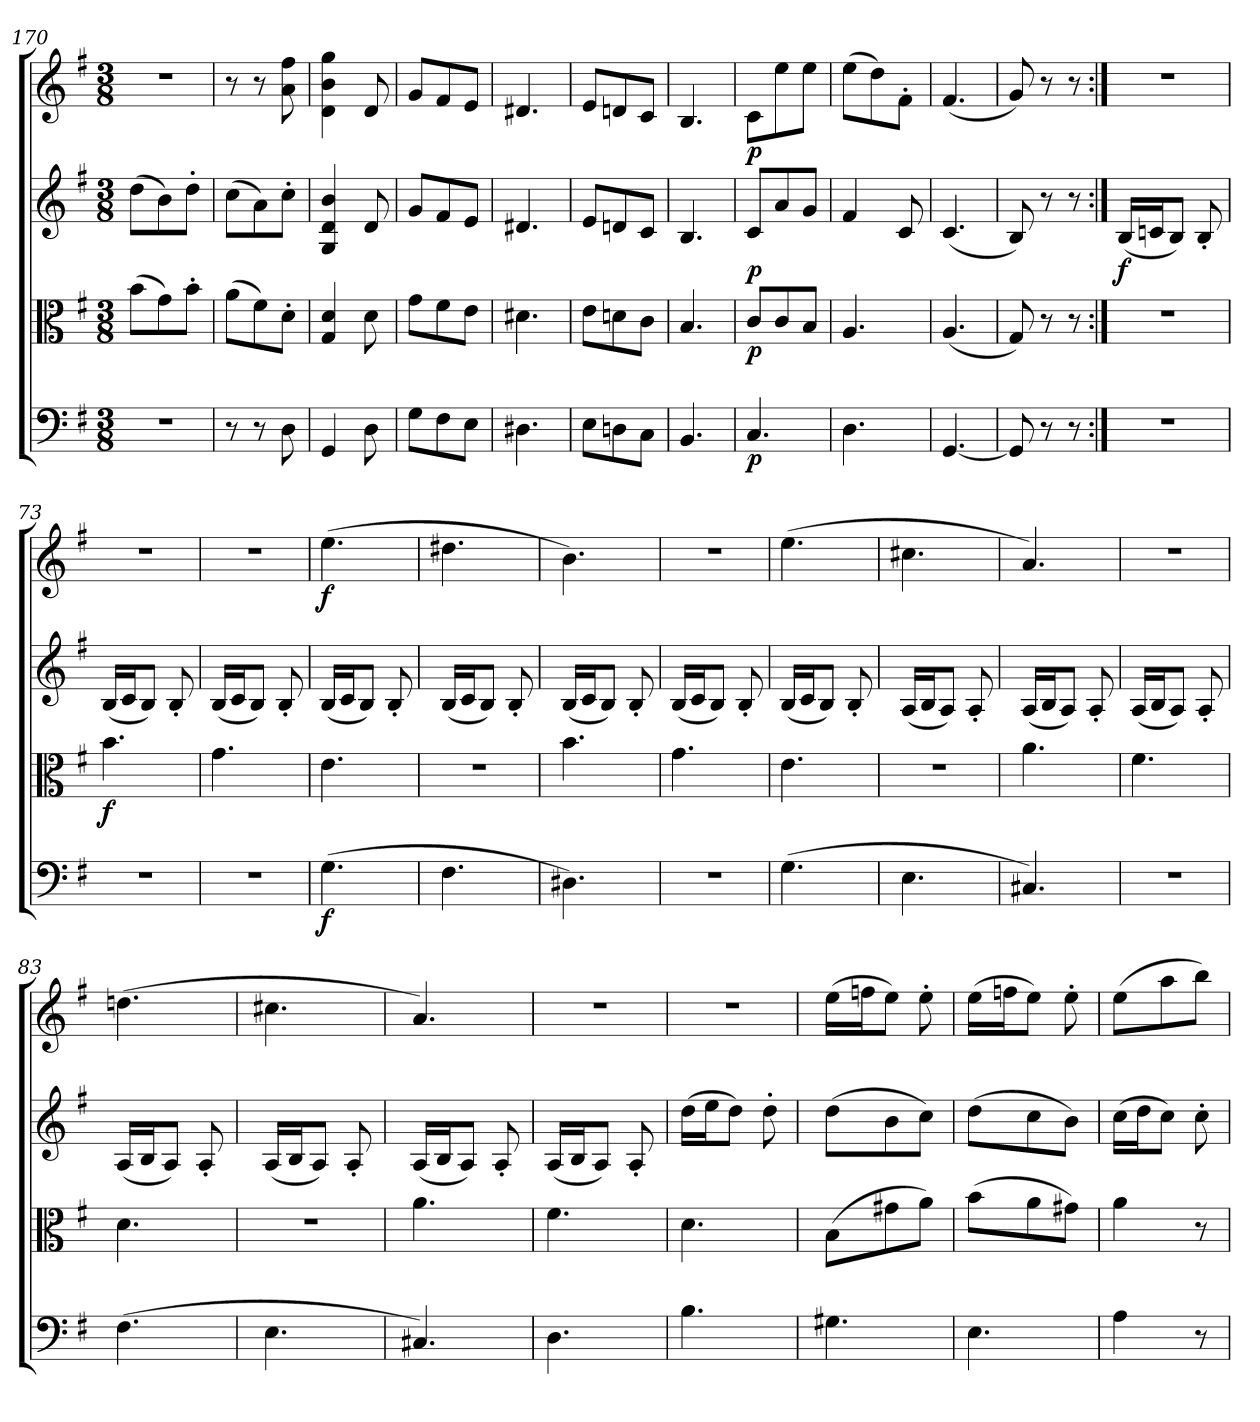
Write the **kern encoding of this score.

**kern	**dynam	**kern	**dynam	**kern	**dynam	**kern	**dynam
*part4	*part4	*part3	*part3	*part2	*part2	*part1	*part1
*staff4	*staff4	*staff3	*staff3	*staff2	*staff2	*staff1	*staff1
*clefF4	*	*clefC3	*	*clefG2	*	*clefG2	*
*k[f#]	*	*k[f#]	*	*k[f#]	*	*k[f#]	*
*G:	*	*G:	*	*G:	*	*G:	*
*M3/8	*	*M3/8	*	*M3/8	*	*M3/8	*
=170	=170	=170	=170	=170	=170	=170	=170
4.r	.	(8b\L	.	(8dd\L	.	4.r	.
.	.	8g\)	.	8b\)	.	.	.
.	.	8b'\J	.	8dd'\J	.	.	.
=171	=171	=171	=171	=171	=171	=171	=171
8r	.	(8a\L	.	(8cc\L	.	8r	.
8r	.	8f#\)	.	8a\)	.	8r	.
8D\	.	8d'\J	.	8cc'\J	.	8a\ 8ff#\	.
=172	=172	=172	=172	=172	=172	=172	=172
4GG/	.	4G/ 4d/	.	4G/ 4d/ 4b/	.	4d\ 4b\ 4gg\	.
8D\	.	8d\	.	8d/	.	8d/	.
=173	=173	=173	=173	=173	=173	=173	=173
8G\L	.	8g\L	.	8g/L	.	8g/L	.
8F#\	.	8f#\	.	8f#/	.	8f#/	.
8E\J	.	8e\J	.	8e/J	.	8e/J	.
=174	=174	=174	=174	=174	=174	=174	=174
4.D#X\	.	4.d#X\	.	4.d#X/	.	4.d#X/	.
=175	=175	=175	=175	=175	=175	=175	=175
8E\L	.	8e\L	.	8e/L	.	8e/L	.
8Dn\	.	8dn\	.	8dn/	.	8dn/	.
8C\J	.	8c\J	.	8c/J	.	8c/J	.
=176	=176	=176	=176	=176	=176	=176	=176
4.BB/	.	4.B/	.	4.B/	.	4.B/	.
=177	=177	=177	=177	=177	=177	=177	=177
4.C/	p	8c/L	p	8c/L	p	8c\L	p
.	.	8c/	.	8a/	.	8ee\	.
.	.	8B/J	.	8g/J	.	8ee\J	.
=178	=178	=178	=178	=178	=178	=178	=178
4.D\	.	4.A/	.	4f#/	.	(8ee\L	.
.	.	.	.	.	.	8dd\)	.
.	.	.	.	8c/	.	8f#'\J	.
=179	=179	=179	=179	=179	=179	=179	=179
[4.GG/	.	(4.A/	.	(4.c/	.	(4.f#/	.
=180	=180	=180	=180	=180	=180	=180	=180
8GG/]	.	8G/)	.	8B/)	.	8g/)	.
8r	.	8r	.	8r	.	8r	.
8r	.	8r	.	8r	.	8r	.
=:|!	=:|!	=:|!	=:|!	=:|!	=:|!	=:|!	=:|!
4.r	.	4.r	.	(16B/LL	f	4.r	.
.	.	.	.	16cn/J	.	.	.
.	.	.	.	8B/J)	.	.	.
.	.	.	.	8B'/	.	.	.
=73	=73	=73	=73	=73	=73	=73	=73
4.r	.	4.b\	f	(16B/LL	.	4.r	.
.	.	.	.	16c/J	.	.	.
.	.	.	.	8B/J)	.	.	.
.	.	.	.	8B'/	.	.	.
=74	=74	=74	=74	=74	=74	=74	=74
4.r	.	4.g\	.	(16B/LL	.	4.r	.
.	.	.	.	16c/J	.	.	.
.	.	.	.	8B/J)	.	.	.
.	.	.	.	8B'/	.	.	.
=75	=75	=75	=75	=75	=75	=75	=75
(4.G\	f	4.e\	.	(16B/LL	.	(4.ee\	f
.	.	.	.	16c/J	.	.	.
.	.	.	.	8B/J)	.	.	.
.	.	.	.	8B'/	.	.	.
=76	=76	=76	=76	=76	=76	=76	=76
4.F#\	.	4.r	.	(16B/LL	.	4.dd#X\	.
.	.	.	.	16c/J	.	.	.
.	.	.	.	8B/J)	.	.	.
.	.	.	.	8B'/	.	.	.
=77	=77	=77	=77	=77	=77	=77	=77
4.D#X\)	.	4.b\	.	(16B/LL	.	4.b\)	.
.	.	.	.	16c/J	.	.	.
.	.	.	.	8B/J)	.	.	.
.	.	.	.	8B'/	.	.	.
=78	=78	=78	=78	=78	=78	=78	=78
4.r	.	4.g\	.	(16B/LL	.	4.r	.
.	.	.	.	16c/J	.	.	.
.	.	.	.	8B/J)	.	.	.
.	.	.	.	8B'/	.	.	.
=79	=79	=79	=79	=79	=79	=79	=79
(4.G\	.	4.e\	.	(16B/LL	.	(4.ee\	.
.	.	.	.	16c/J	.	.	.
.	.	.	.	8B/J)	.	.	.
.	.	.	.	8B'/	.	.	.
=80	=80	=80	=80	=80	=80	=80	=80
4.E\	.	4.r	.	(16A/LL	.	4.cc#X\	.
.	.	.	.	16B/J	.	.	.
.	.	.	.	8A/J)	.	.	.
.	.	.	.	8A'/	.	.	.
=81	=81	=81	=81	=81	=81	=81	=81
4.C#X/)	.	4.a\	.	(16A/LL	.	4.a/)	.
.	.	.	.	16B/J	.	.	.
.	.	.	.	8A/J)	.	.	.
.	.	.	.	8A'/	.	.	.
=82	=82	=82	=82	=82	=82	=82	=82
4.r	.	4.f#\	.	(16A/LL	.	4.r	.
.	.	.	.	16B/J	.	.	.
.	.	.	.	8A/J)	.	.	.
.	.	.	.	8A'/	.	.	.
=83	=83	=83	=83	=83	=83	=83	=83
(4.F#\	.	4.d\	.	(16A/LL	.	(4.ddn\	.
.	.	.	.	16B/J	.	.	.
.	.	.	.	8A/J)	.	.	.
.	.	.	.	8A'/	.	.	.
=84	=84	=84	=84	=84	=84	=84	=84
4.E\	.	4.r	.	(16A/LL	.	4.cc#X\	.
.	.	.	.	16B/J	.	.	.
.	.	.	.	8A/J)	.	.	.
.	.	.	.	8A'/	.	.	.
=85	=85	=85	=85	=85	=85	=85	=85
4.C#X/)	.	4.a\	.	(16A/LL	.	4.a/)	.
.	.	.	.	16B/J	.	.	.
.	.	.	.	8A/J)	.	.	.
.	.	.	.	8A'/	.	.	.
=86	=86	=86	=86	=86	=86	=86	=86
4.D\	.	4.f#\	.	(16A/LL	.	4.r	.
.	.	.	.	16B/J	.	.	.
.	.	.	.	8A/J)	.	.	.
.	.	.	.	8A'/	.	.	.
=87	=87	=87	=87	=87	=87	=87	=87
4.B\	.	4.d\	.	(16dd\LL	.	4.r	.
.	.	.	.	16ee\J	.	.	.
.	.	.	.	8dd\J)	.	.	.
.	.	.	.	8dd'\	.	.	.
=88	=88	=88	=88	=88	=88	=88	=88
4.G#X\	.	(8B\L	.	(8dd\L	.	(16ee\LL	.
.	.	.	.	.	.	16ffn\J	.
.	.	8g#X\	.	8b\	.	8ee\J)	.
.	.	8a\J)	.	8cc\J)	.	8ee'\	.
=89	=89	=89	=89	=89	=89	=89	=89
4.E\	.	(8b\L	.	(8dd\L	.	(16ee\LL	.
.	.	.	.	.	.	16ffn\J	.
.	.	8a\	.	8cc\	.	8ee\J)	.
.	.	8g#X\J)	.	8b\J)	.	8ee'\	.
=90	=90	=90	=90	=90	=90	=90	=90
4A\	.	4a\	.	(16cc\LL	.	(8ee\L	.
.	.	.	.	16dd\J	.	.	.
.	.	.	.	8cc\J)	.	8aa\	.
8r	.	8r	.	8cc'\	.	8bb\J)	.
=	=	=	=	=	=	=	=
*-	*-	*-	*-	*-	*-	*-	*-
